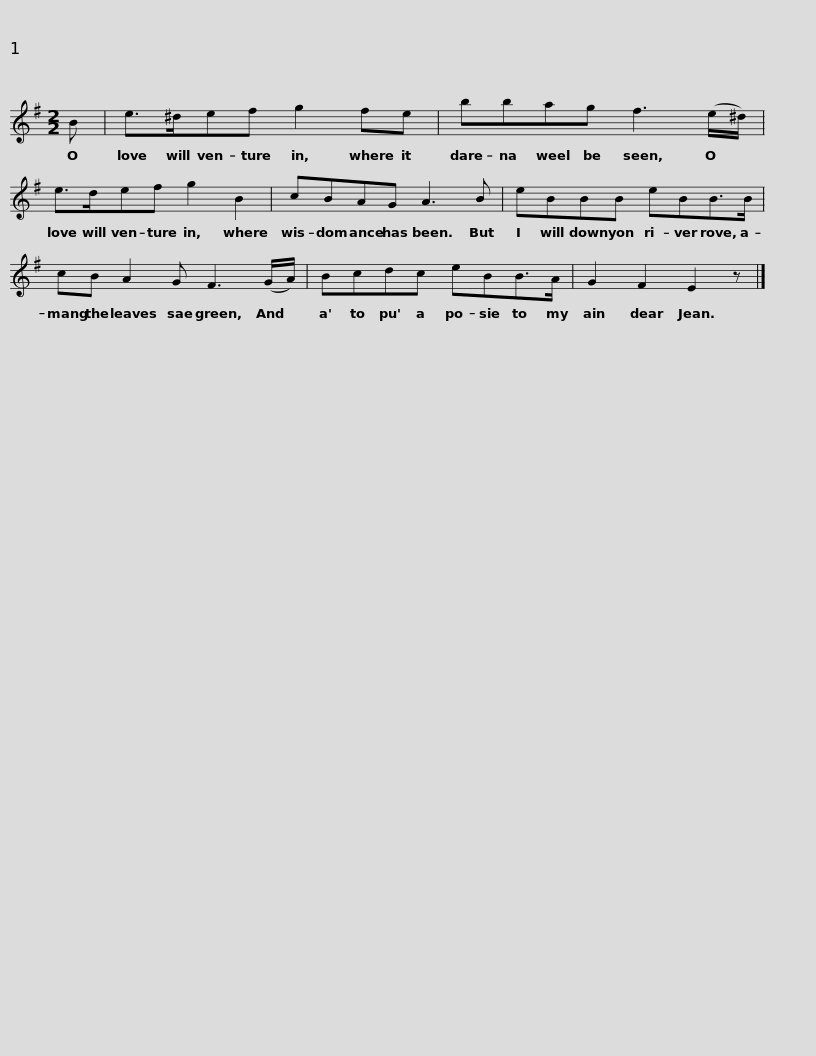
X:1
L:1/8
M:2/2
I:linebreak $
K:Emin
V:1 treble
V:1
 B | e>^def g2 fe | bbag f3 (e/^d/) | e>def g2 B2 |$ cBAG A3 B | %5
 eBBB eBB>B | cB A2 G F3 (G/A/) |$ Bcdc eBB>A | G2 F2 E2 z |] %9
